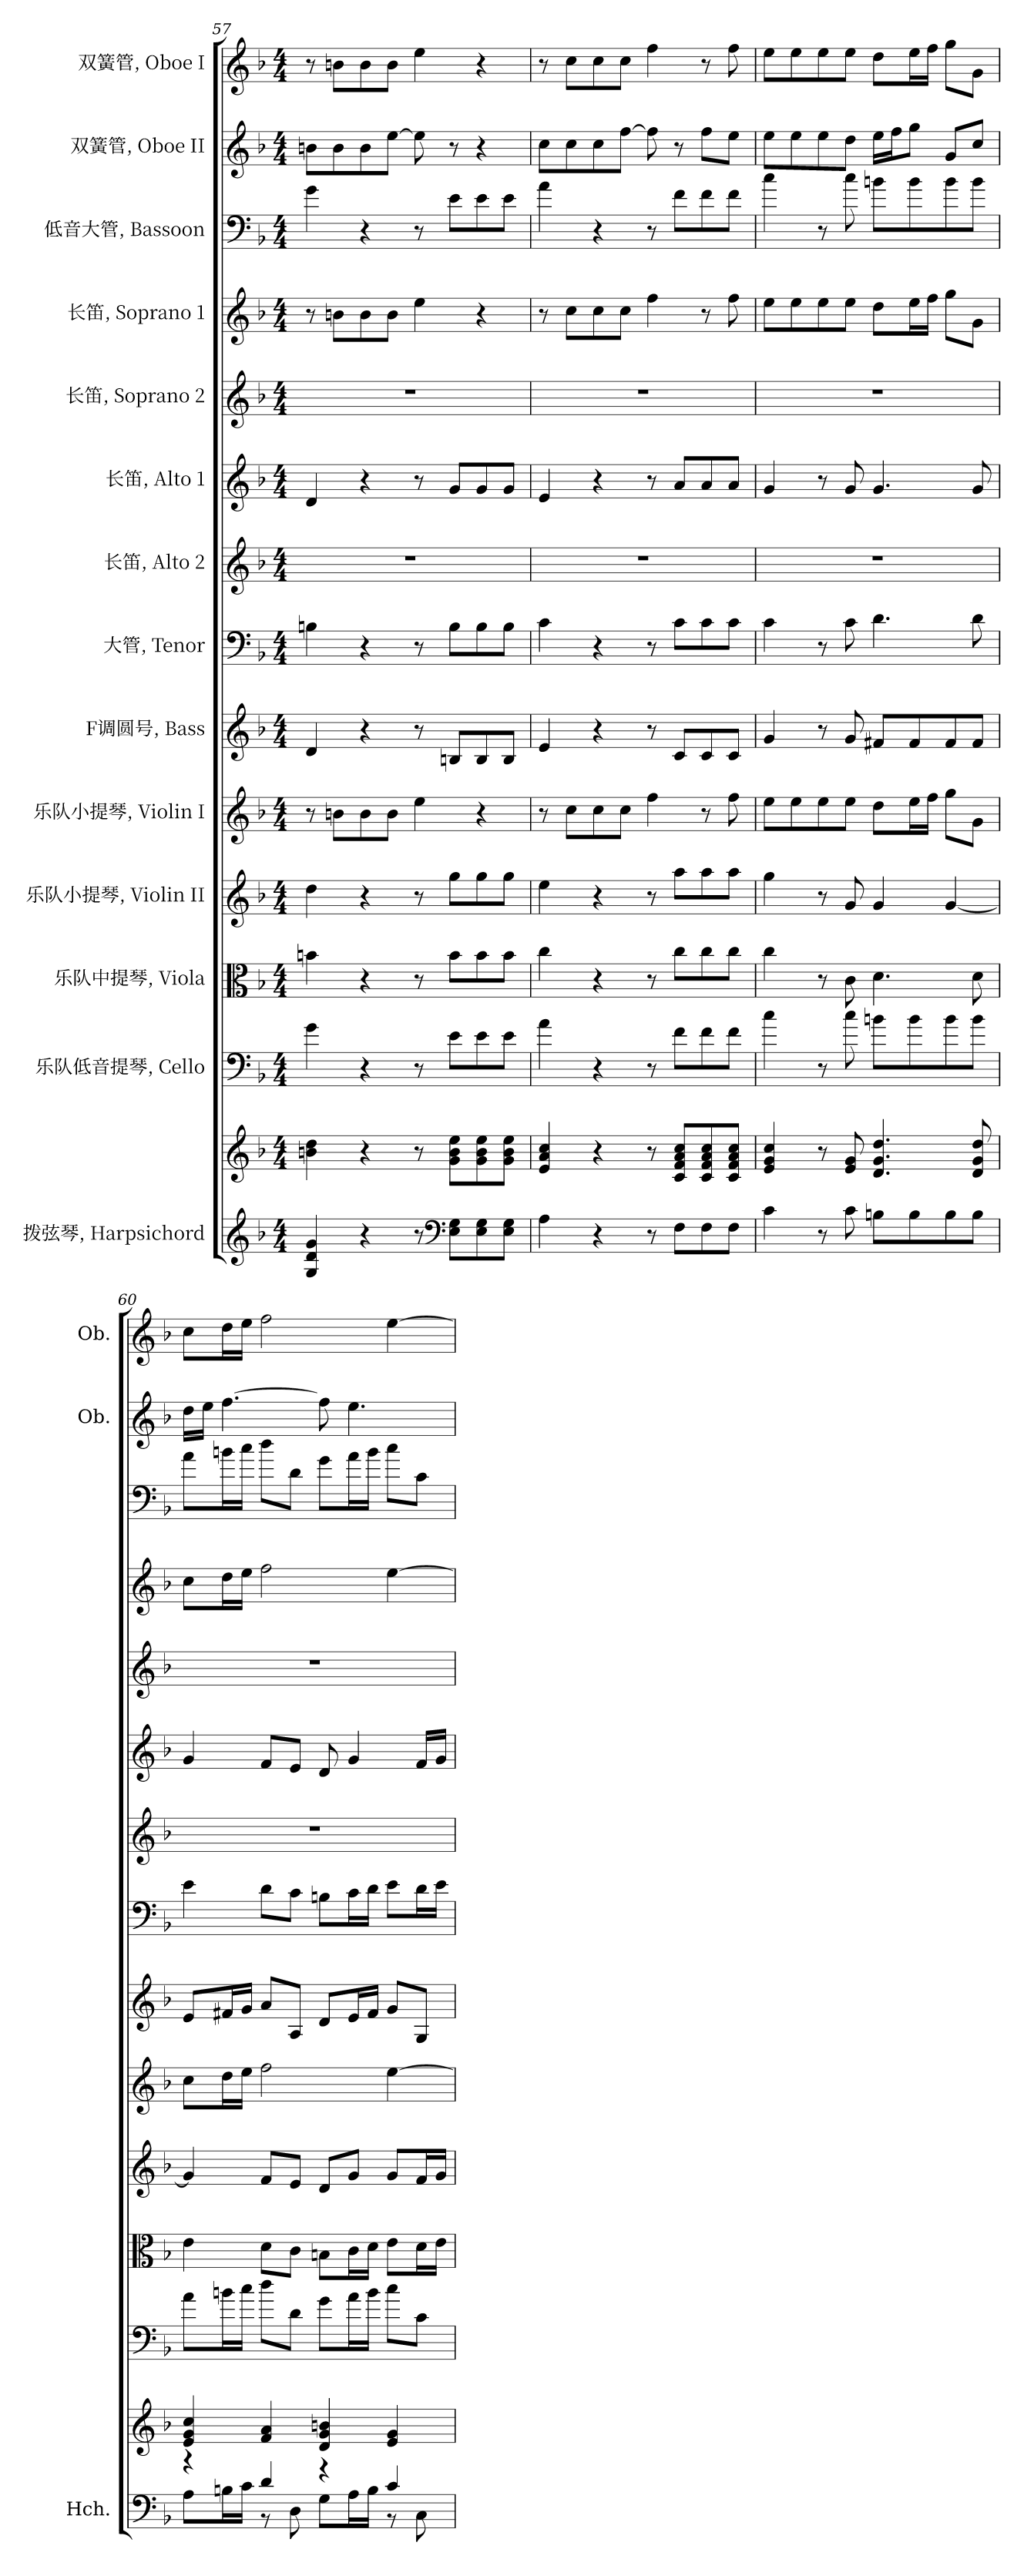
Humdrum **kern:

**kern	**kern	**kern	**kern	**kern	**kern	**kern	**kern	**kern	**kern	**kern	**kern	**kern	**kern	**kern
*part14	*part14	*part13	*part12	*part11	*part10	*part9	*part8	*part7	*part6	*part5	*part4	*part3	*part2	*part1
*staff15	*staff14	*staff13	*staff12	*staff11	*staff10	*staff9	*staff8	*staff7	*staff6	*staff5	*staff4	*staff3	*staff2	*staff1
*I"拨弦琴, Harpsichord	*	*I"乐队低音提琴, Cello	*I"乐队中提琴, Viola	*I"乐队小提琴, Violin II	*I"乐队小提琴, Violin I	*I"F调圆号, Bass	*I"大管, Tenor	*I"长笛, Alto 2	*I"长笛, Alto 1	*I"长笛, Soprano 2	*I"长笛, Soprano 1	*I"低音大管, Bassoon	*I"双簧管, Oboe II	*I"双簧管, Oboe I
*I'Hch.	*	*	*	*	*	*	*	*	*	*	*	*	*I'Ob.	*I'Ob.
!!LO:PB:g=z
*clefG2	*clefG2	*clefF4	*clefC3	*clefG2	*clefG2	*clefG2	*clefF4	*clefG2	*clefG2	*clefG2	*clefG2	*clefF4	*clefG2	*clefG2
*	*	*ITrd7c12	*	*	*	*ITrd4c7	*	*	*	*	*	*ITrd7c12	*	*
*k[b-]	*k[b-]	*k[b-]	*k[b-]	*k[b-]	*k[b-]	*k[b-e-]	*k[b-]	*k[b-]	*k[b-]	*k[b-]	*k[b-]	*k[b-]	*k[b-]	*k[b-]
*M4/4	*M4/4	*M4/4	*M4/4	*M4/4	*M4/4	*M4/4	*M4/4	*M4/4	*M4/4	*M4/4	*M4/4	*M4/4	*M4/4	*M4/4
=57	=57	=57	=57	=57	=57	=57	=57	=57	=57	=57	=57	=57	=57	=57
4G/ 4d/ 4g/	4bn\ 4dd\	4G\	4bn\	4dd\	8r	4G/	4Bn\	1r	4d/	1r	8r	4G\	8bn\L	8r
.	.	.	.	.	8bn\L	.	.	.	.	.	8bn\L	.	8b\	8bn\L
4r	4r	4r	4r	4r	8b\	4r	4r	.	4r	.	8b\	4r	8b\	8b\
.	.	.	.	.	8b\J	.	.	.	.	.	8b\J	.	[8ee\J	8b\J
8r	8r	8r	8r	8r	4ee\	8r	8r	.	8r	.	4ee\	8r	8ee\]	4ee\
*clefF4	*	*	*	*	*	*	*	*	*	*	*	*	*	*
8E\ 8G\L	8g\ 8b\ 8ee\L	8E\L	8b\L	8gg\L	.	8En/L	8B\L	.	8g/L	.	.	8E\L	8r	.
8E\ 8G\	8g\ 8b\ 8ee\	8E\	8b\	8gg\	4r	8E/	8B\	.	8g/	.	4r	8E\	4r	4r
8E\ 8G\J	8g\ 8b\ 8ee\J	8E\J	8b\J	8gg\J	.	8E/J	8B\J	.	8g/J	.	.	8E\J	.	.
=58	=58	=58	=58	=58	=58	=58	=58	=58	=58	=58	=58	=58	=58	=58
4A\	4e/ 4a/ 4cc/	4A\	4cc\	4ee\	8r	4A/	4c\	1r	4e/	1r	8r	4A\	8cc\L	8r
.	.	.	.	.	8cc\L	.	.	.	.	.	8cc\L	.	8cc\	8cc\L
4r	4r	4r	4r	4r	8cc\	4r	4r	.	4r	.	8cc\	4r	8cc\	8cc\
.	.	.	.	.	8cc\J	.	.	.	.	.	8cc\J	.	[8ff\J	8cc\J
8r	8r	8r	8r	8r	4ff\	8r	8r	.	8r	.	4ff\	8r	8ff\]	4ff\
8F\L	8c/ 8f/ 8a/ 8cc/L	8F\L	8cc\L	8aa\L	.	8F/L	8c\L	.	8a/L	.	.	8F\L	8r	.
8F\	8c/ 8f/ 8a/ 8cc/	8F\	8cc\	8aa\	8r	8F/	8c\	.	8a/	.	8r	8F\	8ff\L	8r
8F\J	8c/ 8f/ 8a/ 8cc/J	8F\J	8cc\J	8aa\J	8ff\	8F/J	8c\J	.	8a/J	.	8ff\	8F\J	8ee\J	8ff\
=59	=59	=59	=59	=59	=59	=59	=59	=59	=59	=59	=59	=59	=59	=59
4c\	4e/ 4g/ 4cc/	4c\	4cc\	4gg\	8ee\L	4c/	4c\	1r	4g/	1r	8ee\L	4c\	8ee\L	8ee\L
.	.	.	.	.	8ee\	.	.	.	.	.	8ee\	.	8ee\	8ee\
8r	8r	8r	8r	8r	8ee\	8r	8r	.	8r	.	8ee\	8r	8ee\	8ee\
8c\	8e/ 8g/	8c\	8c\	8g/	8ee\J	8c/	8c\	.	8g/	.	8ee\J	8c\	8dd\J	8ee\J
8Bn\L	4.d/ 4.g/ 4.dd/	8Bn\L	4.d\	4g/	8dd\L	8Bn/L	4.d\	.	4.g/	.	8dd\L	8Bn\L	16ee\LL	8dd\L
.	.	.	.	.	.	.	.	.	.	.	.	.	16ff\J	.
8B\	.	8B\	.	.	16ee\L	8B/	.	.	.	.	16ee\L	8B\	8gg\J	16ee\L
.	.	.	.	.	16ff\JJ	.	.	.	.	.	16ff\JJ	.	.	16ff\JJ
8B\	.	8B\	.	[4g/	8gg\L	8B/	.	.	.	.	8gg\L	8B\	8g/L	8gg\L
8B\J	8d/ 8g/ 8dd/	8B\J	8d\	.	8g\J	8B/J	8d\	.	8g/	.	8g\J	8B\J	8cc/J	8g\J
!!LO:PB:g=z
=60	=60	=60	=60	=60	=60	=60	=60	=60	=60	=60	=60	=60	=60	=60
*^	*	*	*	*	*	*	*	*	*	*	*	*	*	*
4r	8A\L	4e/ 4g/ 4cc/	8A\L	4e\	4g/]	8cc\L	8A/L	4e\	1r	4g/	1r	8cc\L	8A\L	16dd\LL	8cc\L
.	.	.	.	.	.	.	.	.	.	.	.	.	.	16ee\JJ	.
.	16Bn\L	.	16Bn\L	.	.	16dd\L	16Bn/L	.	.	.	.	16dd\L	16Bn\L	[4.ff\	16dd\L
.	16c\JJ	.	16c\JJ	.	.	16ee\JJ	16c/JJ	.	.	.	.	16ee\JJ	16c\JJ	.	16ee\JJ
4d/	8r	4f/ 4a/	8d\L	8d\L	8f/L	2ff\	8d/L	8d\L	.	8f/L	.	2ff\	8d\L	.	2ff\
.	8D\	.	8D\J	8c\J	8e/J	.	8D/J	8c\J	.	8e/J	.	.	8D\J	.	.
4r	8G\L	4d/ 4g/ 4bn/	8G\L	8Bn\L	8d/L	.	8G/L	8Bn\L	.	8d/	.	.	8G\L	8ff\]	.
.	16A\L	.	16A\L	16c\L	8g/J	.	16A/L	16c\L	.	4g/	.	.	16A\L	4.ee\	.
.	16B\JJ	.	16B\JJ	16d\JJ	.	.	16B/JJ	16d\JJ	.	.	.	.	16B\JJ	.	.
4c/	8r	4e/ 4g/	8c\L	8e\L	8g/L	[4ee\	8c/L	8e\L	.	.	.	[4ee\	8c\L	.	[4ee\
.	8C\	.	8C\J	16d\L	16f/L	.	8C/J	16d\L	.	16f/LL	.	.	8C\J	.	.
.	.	.	.	16e\JJ	16g/JJ	.	.	16e\JJ	.	16g/JJ	.	.	.	.	.
*v	*v	*	*	*	*	*	*	*	*	*	*	*	*	*	*
=	=	=	=	=	=	=	=	=	=	=	=	=	=	=
*-	*-	*-	*-	*-	*-	*-	*-	*-	*-	*-	*-	*-	*-	*-
